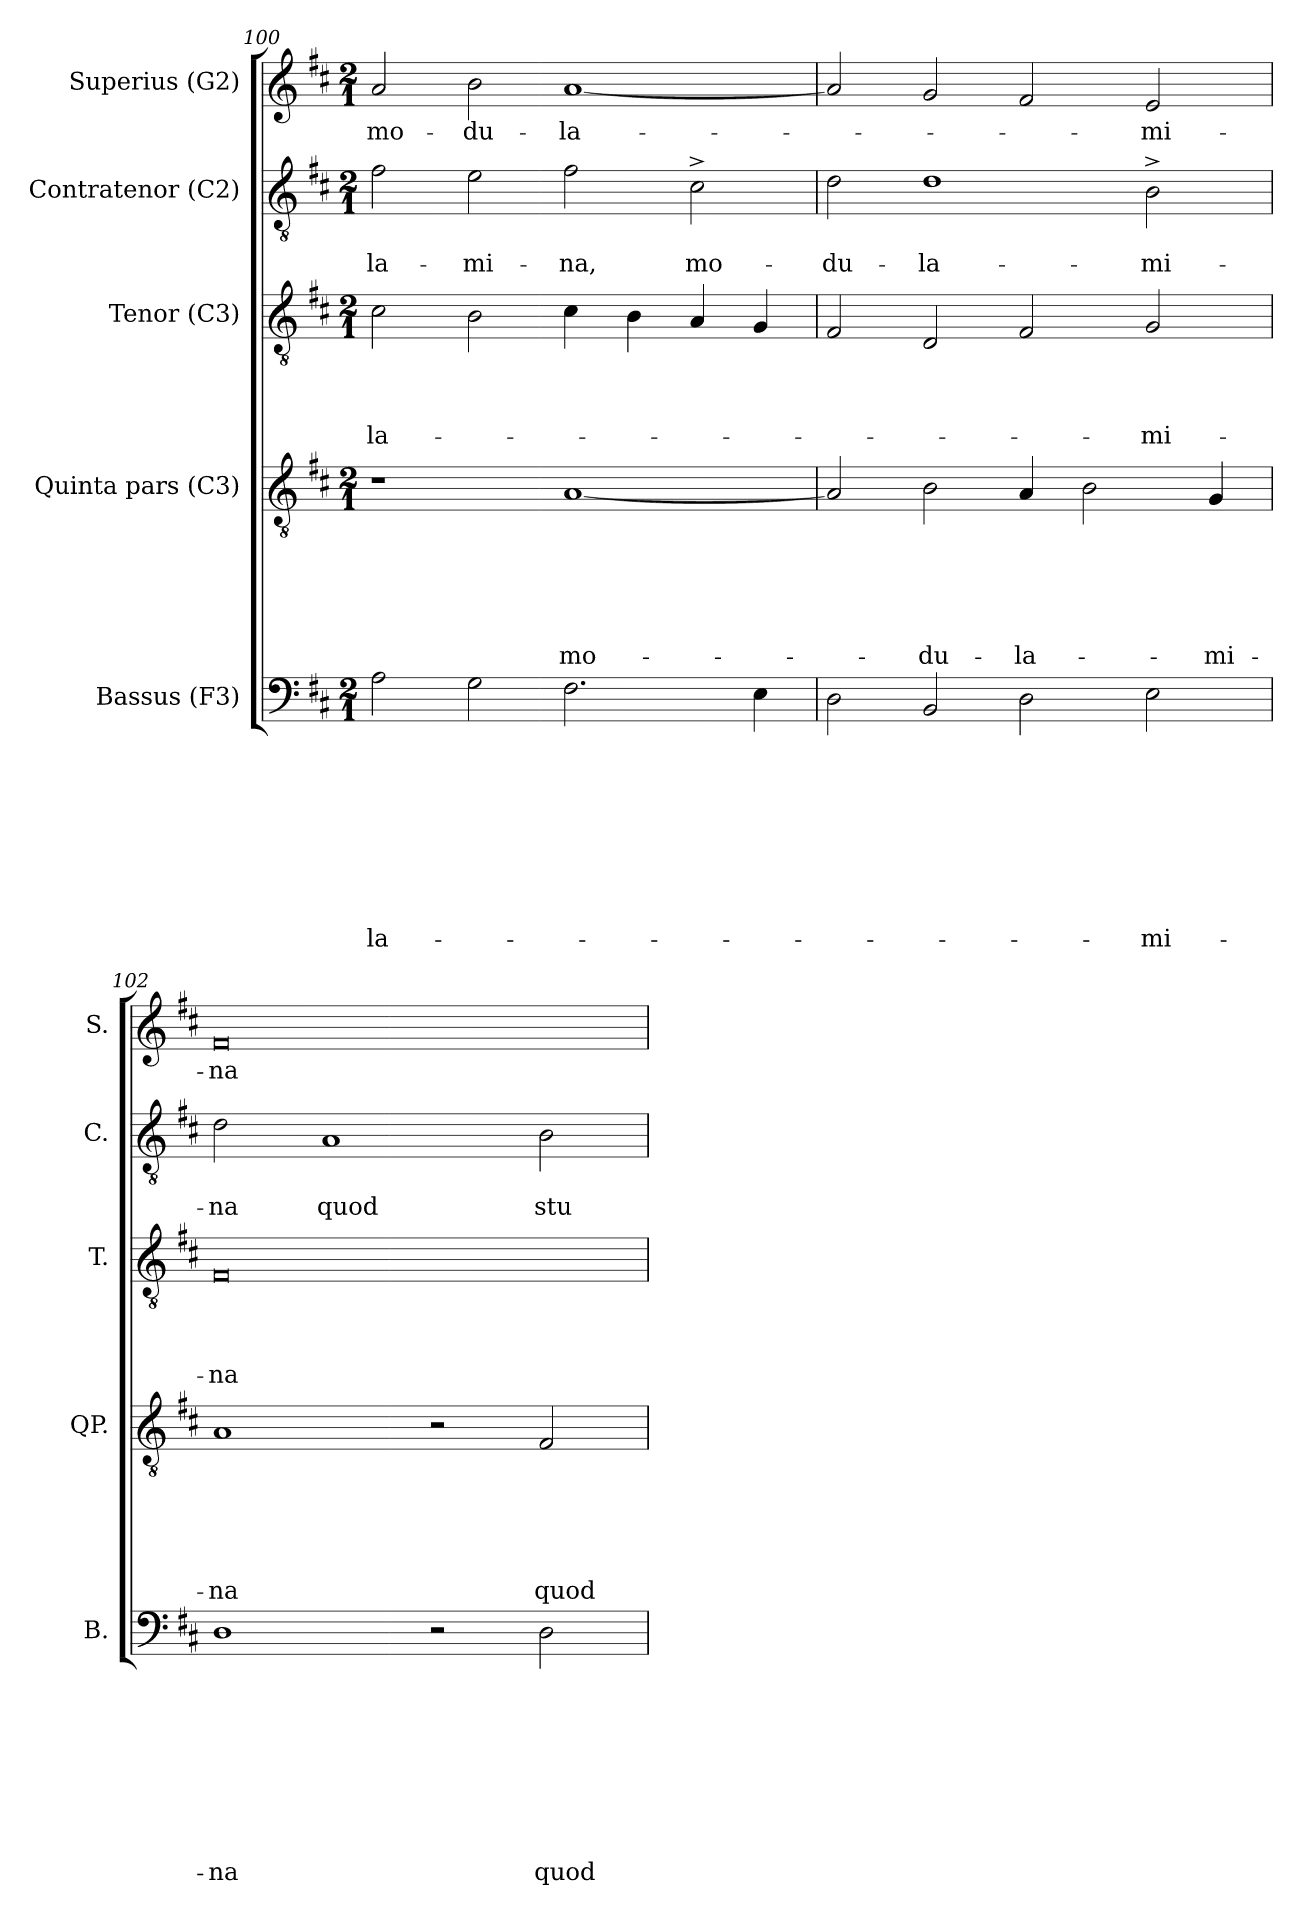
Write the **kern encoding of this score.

**kern	**text	**text	**text	**text	**text	**text	**text	**text	**text	**kern	**text	**text	**text	**text	**text	**text	**kern	**text	**text	**text	**text	**kern	**text	**text	**kern	**text
*part5	*part5	*part5	*part5	*part5	*part5	*part5	*part5	*part5	*part5	*part4	*part4	*part4	*part4	*part4	*part4	*part4	*part3	*part3	*part3	*part3	*part3	*part2	*part2	*part2	*part1	*part1
*staff5	*staff5	*staff5	*staff5	*staff5	*staff5	*staff5	*staff5	*staff5	*staff5	*staff4	*staff4	*staff4	*staff4	*staff4	*staff4	*staff4	*staff3	*staff3	*staff3	*staff3	*staff3	*staff2	*staff2	*staff2	*staff1	*staff1
*I"Bassus (F3)	*	*	*	*	*	*	*	*	*	*I"Quinta pars (C3)	*	*	*	*	*	*	*I"Tenor (C3)	*	*	*	*	*I"Contratenor (C2)	*	*	*I"Superius (G2)	*
*I'B.	*	*	*	*	*	*	*	*	*	*I'QP.	*	*	*	*	*	*	*I'T.	*	*	*	*	*I'C.	*	*	*I'S.	*
*clefF4	*	*	*	*	*	*	*	*	*	*clefGv2	*	*	*	*	*	*	*clefGv2	*	*	*	*	*clefGv2	*	*	*clefG2	*
*k[f#c#]	*	*	*	*	*	*	*	*	*	*k[f#c#]	*	*	*	*	*	*	*k[f#c#]	*	*	*	*	*k[f#c#]	*	*	*k[f#c#]	*
*D:	*	*	*	*	*	*	*	*	*	*D:	*	*	*	*	*	*	*D:	*	*	*	*	*D:	*	*	*D:	*
*M2/1	*	*	*	*	*	*	*	*	*	*M2/1	*	*	*	*	*	*	*M2/1	*	*	*	*	*M2/1	*	*	*M2/1	*
=100	=100	=100	=100	=100	=100	=100	=100	=100	=100	=100	=100	=100	=100	=100	=100	=100	=100	=100	=100	=100	=100	=100	=100	=100	=100	=100
!	!	!	!	!	!	!	!	!	!LO:LY:b	!	!	!	!	!	!	!	!	!	!	!	!LO:LY:b	!	!	!LO:LY:b	!	!LO:LY:b
2A\	.	.	.	.	.	.	.	.	-la-	1r	.	.	.	.	.	.	2c#\	.	.	.	-la-	2f#\	.	-la-	2a/	mo-
!	!	!	!	!	!	!	!	!	!	!	!	!	!	!	!	!	!	!	!	!	!	!	!	!LO:LY:b	!	!LO:LY:b
2G\	.	.	.	.	.	.	.	.	.	.	.	.	.	.	.	.	2B\	.	.	.	.	2e\	.	-mi-	2b\	-du-
!	!	!	!	!	!	!	!	!	!	!	!	!	!	!	!	!LO:LY:b	!	!	!	!	!	!	!	!LO:LY:b	!	!LO:LY:b
2.F#\	.	.	.	.	.	.	.	.	.	[<1A	.	.	.	.	.	mo-	4c#\	.	.	.	.	2f#\	.	-na,	[<1a	-la-
.	.	.	.	.	.	.	.	.	.	.	.	.	.	.	.	.	4B\	.	.	.	.	.	.	.	.	.
!	!	!	!	!	!	!	!	!	!	!	!	!	!	!	!	!	!	!	!	!	!	!	!	!LO:LY:b	!	!
.	.	.	.	.	.	.	.	.	.	.	.	.	.	.	.	.	4A/	.	.	.	.	2c#^>\	.	mo-	.	.
4E\	.	.	.	.	.	.	.	.	.	.	.	.	.	.	.	.	4G/	.	.	.	.	.	.	.	.	.
=101	=101	=101	=101	=101	=101	=101	=101	=101	=101	=101	=101	=101	=101	=101	=101	=101	=101	=101	=101	=101	=101	=101	=101	=101	=101	=101
!	!	!	!	!	!	!	!	!	!	!	!	!	!	!	!	!	!	!	!	!	!	!	!	!LO:LY:b	!	!
2D\	.	.	.	.	.	.	.	.	.	2A/]	.	.	.	.	.	.	2F#/	.	.	.	.	2d\	.	-du-	2a/]	.
!	!	!	!	!	!	!	!	!	!	!	!	!	!	!	!	!LO:LY:b	!	!	!	!	!	!	!	!LO:LY:b	!	!
2BB/	.	.	.	.	.	.	.	.	.	2B\	.	.	.	.	.	-du-	2D/	.	.	.	.	1d	.	-la-	2g/	.
!	!	!	!	!	!	!	!	!	!	!	!	!	!	!	!	!LO:LY:b	!	!	!	!	!	!	!	!	!	!
2D\	.	.	.	.	.	.	.	.	.	4A/	.	.	.	.	.	-la-	2F#/	.	.	.	.	.	.	.	2f#/	.
.	.	.	.	.	.	.	.	.	.	2B\	.	.	.	.	.	.	.	.	.	.	.	.	.	.	.	.
!	!	!	!	!	!	!	!	!	!LO:LY:b	!	!	!	!	!	!	!	!	!	!	!	!LO:LY:b	!	!	!LO:LY:b	!	!LO:LY:b
2E\	.	.	.	.	.	.	.	.	-mi-	.	.	.	.	.	.	.	2G/	.	.	.	-mi-	2B^>\	.	-mi-	2e/	-mi-
!	!	!	!	!	!	!	!	!	!	!	!	!	!	!	!	!LO:LY:b	!	!	!	!	!	!	!	!	!	!
.	.	.	.	.	.	.	.	.	.	4G/	.	.	.	.	.	-mi-	.	.	.	.	.	.	.	.	.	.
!!LO:LB:g=z
=102	=102	=102	=102	=102	=102	=102	=102	=102	=102	=102	=102	=102	=102	=102	=102	=102	=102	=102	=102	=102	=102	=102	=102	=102	=102	=102
!	!	!	!	!	!	!	!	!	!LO:LY:b	!	!	!	!	!	!	!LO:LY:b	!	!	!	!	!LO:LY:b:rj	!	!	!LO:LY:b	!	!LO:LY:b:rj
1D	.	.	.	.	.	.	.	.	-na	1A	.	.	.	.	.	-na	0F#	.	.	.	-na	2d\	.	-na	0f#	-na
!	!	!	!	!	!	!	!	!	!	!	!	!	!	!	!	!	!	!	!	!	!	!	!	!LO:LY:b	!	!
.	.	.	.	.	.	.	.	.	.	.	.	.	.	.	.	.	.	.	.	.	.	1A	.	quod	.	.
2r	.	.	.	.	.	.	.	.	.	2r	.	.	.	.	.	.	.	.	.	.	.	.	.	.	.	.
!	!	!	!	!	!	!	!	!	!LO:LY:b	!	!	!	!	!	!	!LO:LY:b	!	!	!	!	!	!	!	!LO:LY:b	!	!
2D\	.	.	.	.	.	.	.	.	quod	2F#/	.	.	.	.	.	quod	.	.	.	.	.	2B\	.	stu-	.	.
=	=	=	=	=	=	=	=	=	=	=	=	=	=	=	=	=	=	=	=	=	=	=	=	=	=	=
*-	*-	*-	*-	*-	*-	*-	*-	*-	*-	*-	*-	*-	*-	*-	*-	*-	*-	*-	*-	*-	*-	*-	*-	*-	*-	*-
